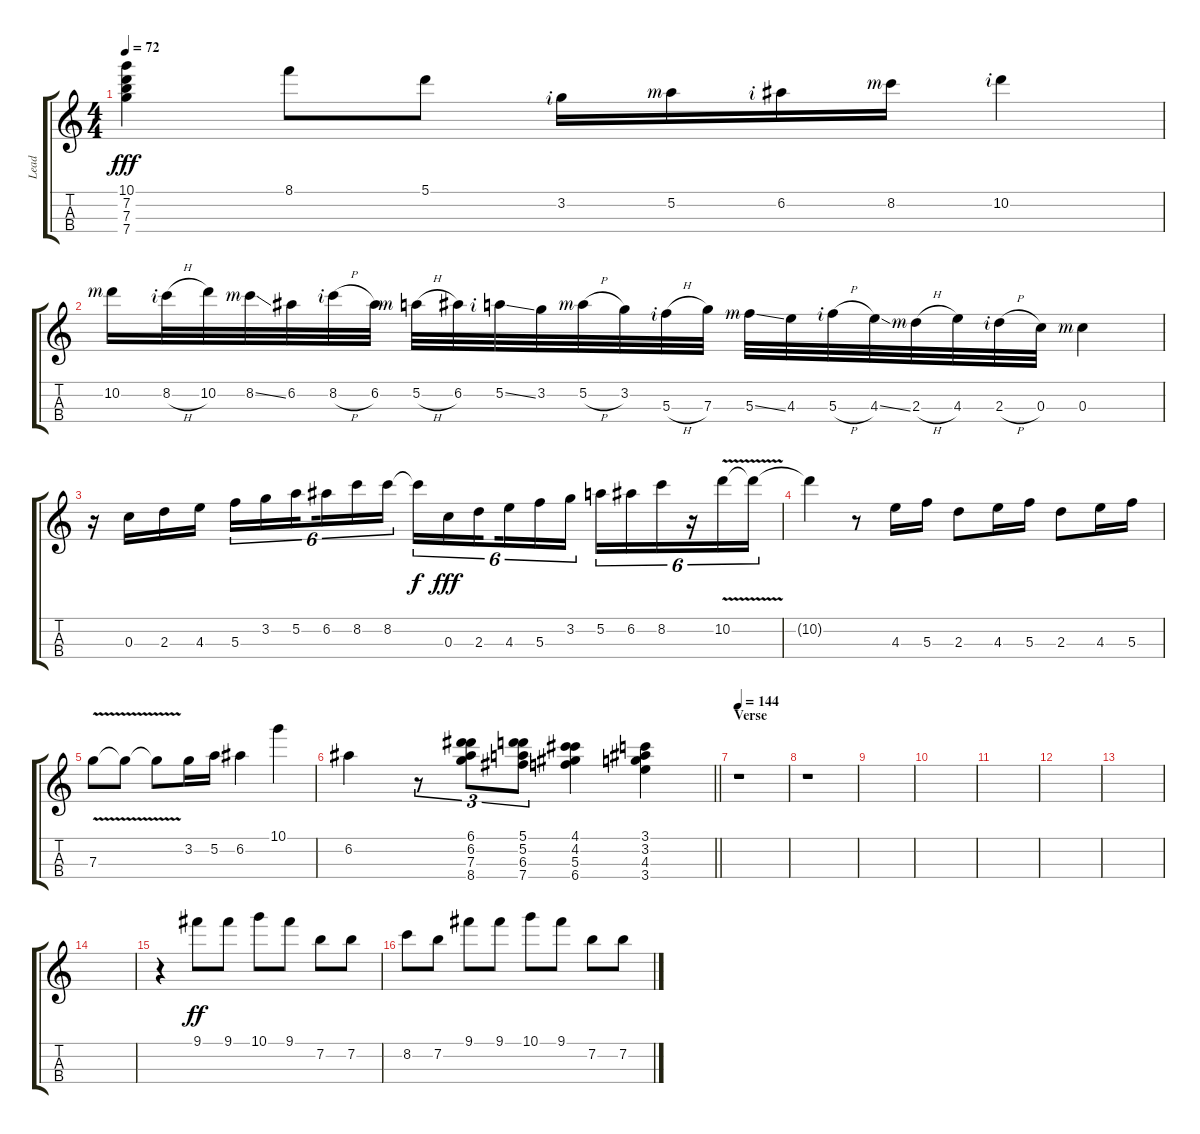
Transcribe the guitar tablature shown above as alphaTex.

\track ("Lead" "Lead") {instrument acousticguitarnylon}
\staff {score tabs}
\tuning (A4 E4 C4 G4) {hide}
\ts (4 4)
\tempo 72
\clef g2
\ks c
(10.1 7.2 7.3 7.4).4{dy fff} 8.1.8 5.1.8 3.2{rf 2}.16 5.2{rf 3}.16 6.2{rf 2}.16 8.2{rf 3}.16 10.2{rf 2}.4 |
10.2{rf 3}.16 8.2{h rf 2}.32 10.2.32 8.2{ss rf 3}.32 6.2.32 8.2{h rf 2}.32 6.2.32 5.2{h rf 3}.32 6.2.32 5.2{ss rf 2}.32 3.2.32 5.2{h rf 3}.32 3.2.32 5.3{h rf 2}.32 7.3.32 5.3{ss rf 3}.32 4.3.32 5.3{h rf 2}.32 4.3{ss}.32 2.3{h rf 3}.32 4.3.32 2.3{h rf 2}.32 0.3.32 0.3{rf 3}.4 |
r.16 0.3.16 2.3.16 4.3.16 5.3.16{tu (6 4)} 3.2.16{tu (6 4)} 5.2.16{tu (6 4) beam splitsecondary} 6.2.16{tu (6 4)} 8.2.16{tu (6 4)} 8.2.16{tu (6 4)} 8.2{t}.16{tu (6 4) dy f} 0.3.16{tu (6 4) dy fff} 2.3.16{tu (6 4) beam splitsecondary} 4.3.16{tu (6 4)} 5.3.16{tu (6 4)} 3.2.16{tu (6 4)} 5.2.16{tu (6 4)} 6.2.16{tu (6 4)} 8.2.16{tu (6 4)} r.16{tu (6 4)} 10.2{v}.16{tu (6 4)} 10.2{t}.16{tu (6 4)} |
10.2{t}.4 r.8 4.3.16 5.3.16 2.3.8 4.3.16 5.3.16 2.3.8 4.3.16 5.3.16 |
7.3{v}.8 7.3{v t}.8 7.3{v t}.8 3.2.16 5.2.16 6.2.4 10.1.4 |
\barLineRight lightlight
6.2.4 r.8{tu (3 2)} (6.1 6.2 7.3 8.4).8{tu (3 2)} (5.1 5.2 6.3 7.4).8{tu (3 2)} (4.1 4.2 5.3 6.4).4 (3.1 3.2 4.3 3.4).4 |
\section ("" "Verse")
\tempo 144
r.1 |
r.1 |
|
|
|
|
|
|
r.4 9.1.8{dy ff} 9.1.8 10.1.8 9.1.8 7.2.8 7.2.8 |
8.2.8 7.2.8 9.1.8 9.1.8 10.1.8 9.1.8 7.2.8 7.2.8
